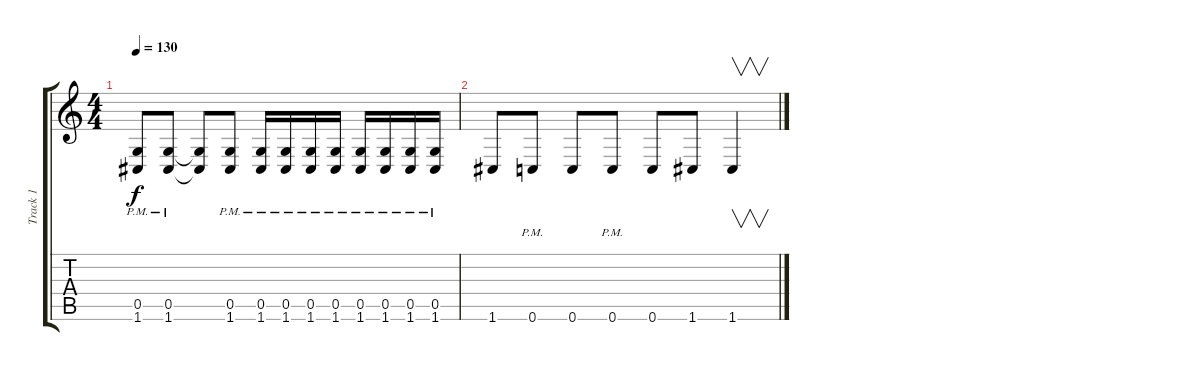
\track ("Track 1" "Track 1") {instrument distortionguitar}
\staff {score tabs}
\tuning (D4 A3 F3 C3 G2 C2) {hide}
\ts (4 4)
\tempo 130
\clef g2
\ks c
(0.5{pm} 1.6{pm}).8{dy f} (0.5{pm} 1.6{pm}).8 (0.5{t} 1.6{t}).8 (0.5{pm} 1.6{pm}).8 (0.5{pm} 1.6{pm}).16 (0.5{pm} 1.6{pm}).16 (0.5{pm} 1.6{pm}).16 (0.5{pm} 1.6{pm}).16 (0.5{pm} 1.6{pm}).16 (0.5{pm} 1.6{pm}).16 (0.5{pm} 1.6{pm}).16 (0.5{pm} 1.6{pm}).16 |
1.6.8 0.6{pm}.8 0.6.8 0.6{pm}.8 0.6.8 1.6.8 1.6.4{v}
